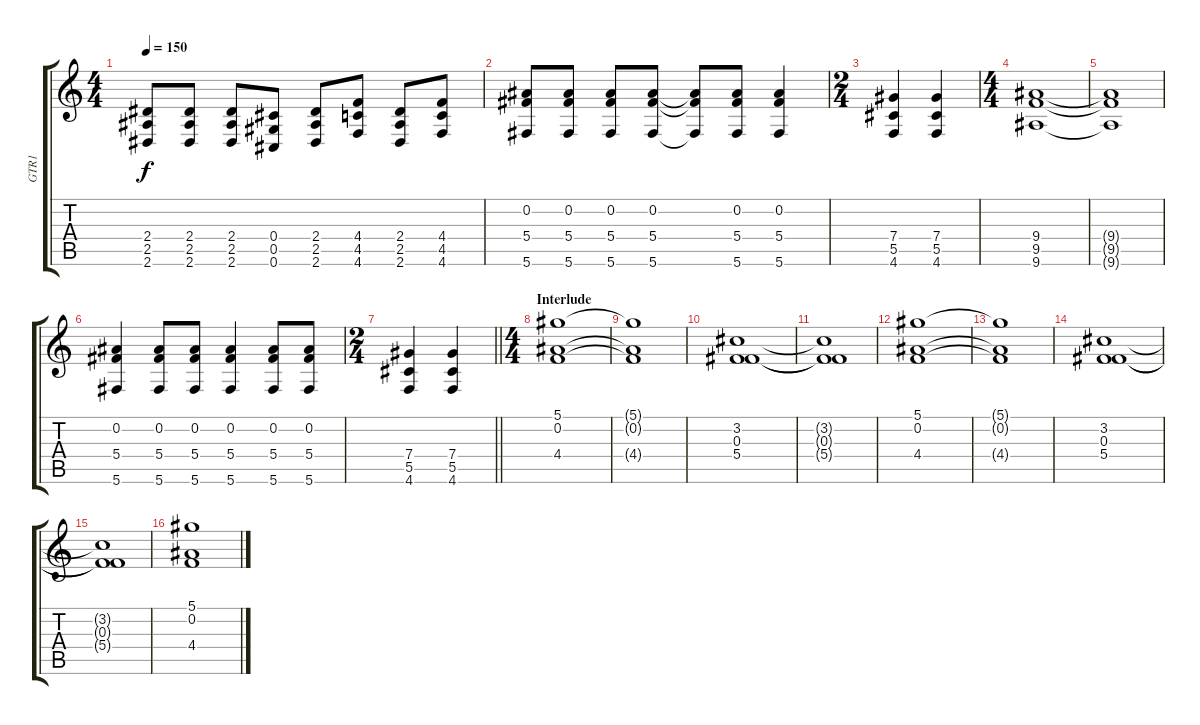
\track ("GTR1" "GTR1") {instrument distortionguitar}
\staff {score tabs}
\tuning (Eb4 Bb3 Gb3 Db3 Ab2 Db2) {hide}
\ts (4 4)
\tempo 150
\clef g2
\ks c
(2.4 2.5 2.6).8{dy f} (2.4 2.5 2.6).8 (2.4 2.5 2.6).8 (0.4 0.5 0.6).8 (2.4 2.5 2.6).8 (4.4 4.5 4.6).8 (2.4 2.5 2.6).8 (4.4 4.5 4.6).8 |
(0.2 5.4 5.6).8 (0.2 5.4 5.6).8 (0.2 5.4 5.6).8 (0.2 5.4 5.6).8 (0.2{t} 5.4{t} 5.6{t}).8 (0.2 5.4 5.6).8 (0.2 5.4 5.6).4 |
\ts (2 4)
(7.4 5.5 4.6).4 (7.4 5.5 4.6).4 |
\ts (4 4)
(9.4 9.5 9.6).1 |
(9.4{t} 9.5{t} 9.6{t}).1 |
(0.2 5.4 5.6).4 (0.2 5.4 5.6).8 (0.2 5.4 5.6).8 (0.2 5.4 5.6).4 (0.2 5.4 5.6).8 (0.2 5.4 5.6).8 |
\ts (2 4)
\barLineRight lightlight
(7.4 5.5 4.6).4 (7.4 5.5 4.6).4 |
\ts (4 4)
\section ("" "Interlude")
(5.1 0.2 4.4).1 |
(5.1{t} 0.2{t} 4.4{t}).1 |
(3.2 0.3 5.4).1 |
(3.2{t} 0.3{t} 5.4{t}).1 |
(5.1 0.2 4.4).1 |
(5.1{t} 0.2{t} 4.4{t}).1 |
(3.2 0.3 5.4).1 |
(3.2{t} 0.3{t} 5.4{t}).1 |
(5.1 0.2 4.4).1
